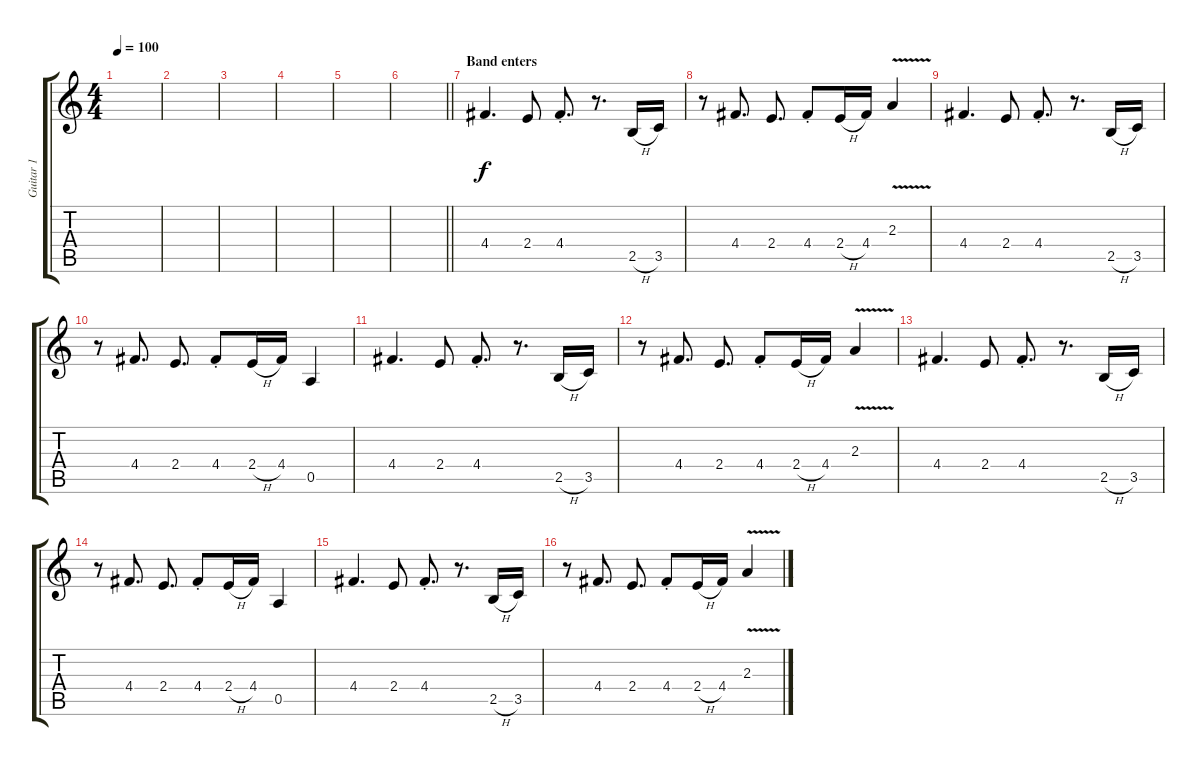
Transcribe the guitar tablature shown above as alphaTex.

\track ("Guitar 1" "Guitar 1") {instrument distortionguitar}
\staff {score tabs}
\tuning (E4 B3 G3 D3 A2 E2) {hide}
\ts (4 4)
\tempo 100
\clef g2
\ks c
|
|
|
|
|
\barLineRight lightlight
|
\section ("" "Band enters")
4.4.4{d volume 12} 2.4.8 4.4{st}.8{d} r.8{d} 2.5{h}.16 3.5.16 |
r.8 4.4.8{d} 2.4.8{d} 4.4{st}.8 2.4{h}.16 4.4.16 2.3{v}.4 |
4.4.4{d} 2.4.8 4.4{st}.8{d} r.8{d} 2.5{h}.16 3.5.16 |
r.8 4.4.8{d} 2.4.8{d} 4.4{st}.8 2.4{h}.16 4.4.16 0.5.4 |
4.4.4{d} 2.4.8 4.4{st}.8{d} r.8{d} 2.5{h}.16 3.5.16 |
r.8 4.4.8{d} 2.4.8{d} 4.4{st}.8 2.4{h}.16 4.4.16 2.3{v}.4 |
4.4.4{d} 2.4.8 4.4{st}.8{d} r.8{d} 2.5{h}.16 3.5.16 |
r.8 4.4.8{d} 2.4.8{d} 4.4{st}.8 2.4{h}.16 4.4.16 0.5.4 |
4.4.4{d} 2.4.8 4.4{st}.8{d} r.8{d} 2.5{h}.16 3.5.16 |
r.8 4.4.8{d} 2.4.8{d} 4.4{st}.8 2.4{h}.16 4.4.16 2.3{v}.4
